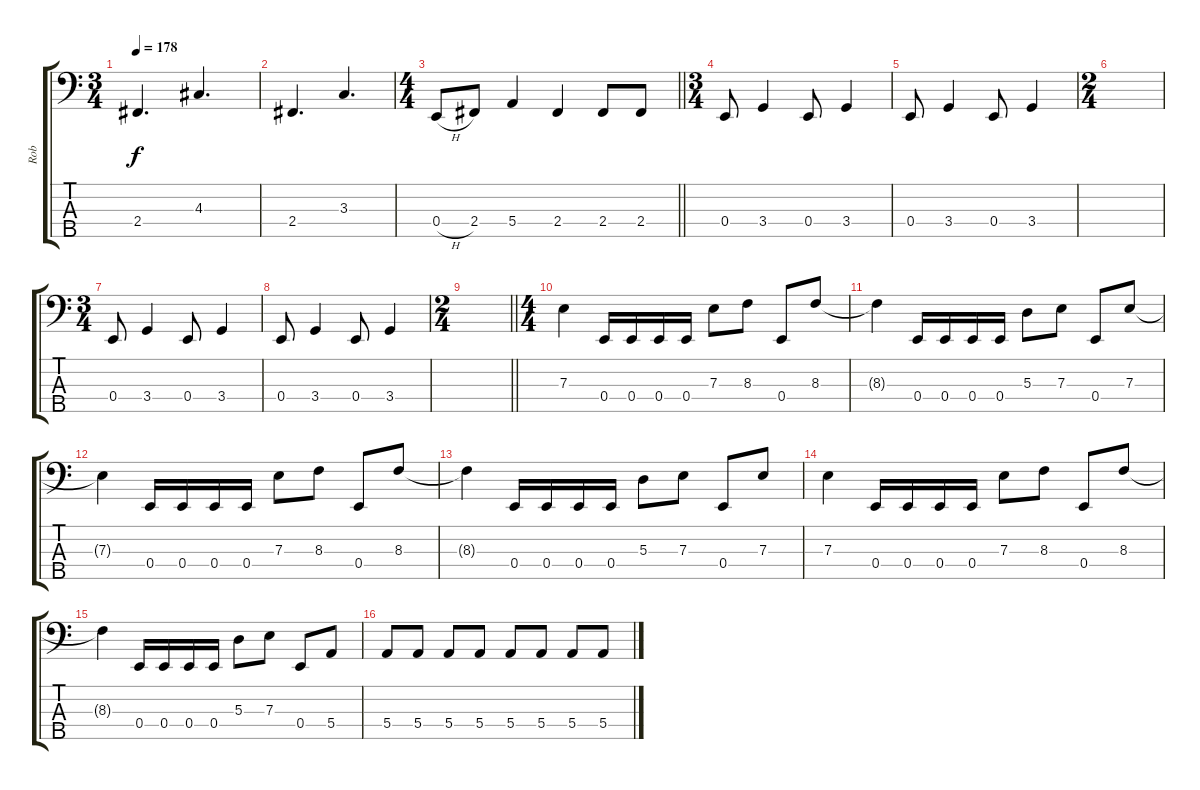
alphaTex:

\track ("Rob" "Rob") {instrument electricbassfinger}
\staff {score tabs}
\tuning (G2 D2 A1 E1 B0) {hide}
\ts (3 4)
\tempo 178
\clef f4
\ks c
2.4.4{d dy f} 4.3.4{d} |
2.4.4{d} 3.3.4{d} |
\ts (4 4)
\barLineRight lightlight
0.4{h}.8 2.4.8 5.4.4 2.4.4 2.4.8 2.4.8 |
\ts (3 4)
\section ("" "")
0.4.8 3.4.4 0.4.8 3.4.4 |
0.4.8 3.4.4 0.4.8 3.4.4 |
\ts (2 4)
|
\ts (3 4)
0.4.8 3.4.4 0.4.8 3.4.4 |
0.4.8 3.4.4 0.4.8 3.4.4 |
\ts (2 4)
\barLineRight lightlight
|
\ts (4 4)
\section ("" "")
7.3.4 0.4.16 0.4.16 0.4.16 0.4.16 7.3.8 8.3.8 0.4.8 8.3.8 |
8.3{t}.4 0.4.16 0.4.16 0.4.16 0.4.16 5.3.8 7.3.8 0.4.8 7.3.8 |
7.3{t}.4 0.4.16 0.4.16 0.4.16 0.4.16 7.3.8 8.3.8 0.4.8 8.3.8 |
8.3{t}.4 0.4.16 0.4.16 0.4.16 0.4.16 5.3.8 7.3.8 0.4.8 7.3.8 |
7.3.4 0.4.16 0.4.16 0.4.16 0.4.16 7.3.8 8.3.8 0.4.8 8.3.8 |
8.3{t}.4 0.4.16 0.4.16 0.4.16 0.4.16 5.3.8 7.3.8 0.4.8 5.4.8 |
5.4.8 5.4.8 5.4.8 5.4.8 5.4.8 5.4.8 5.4.8 5.4.8
